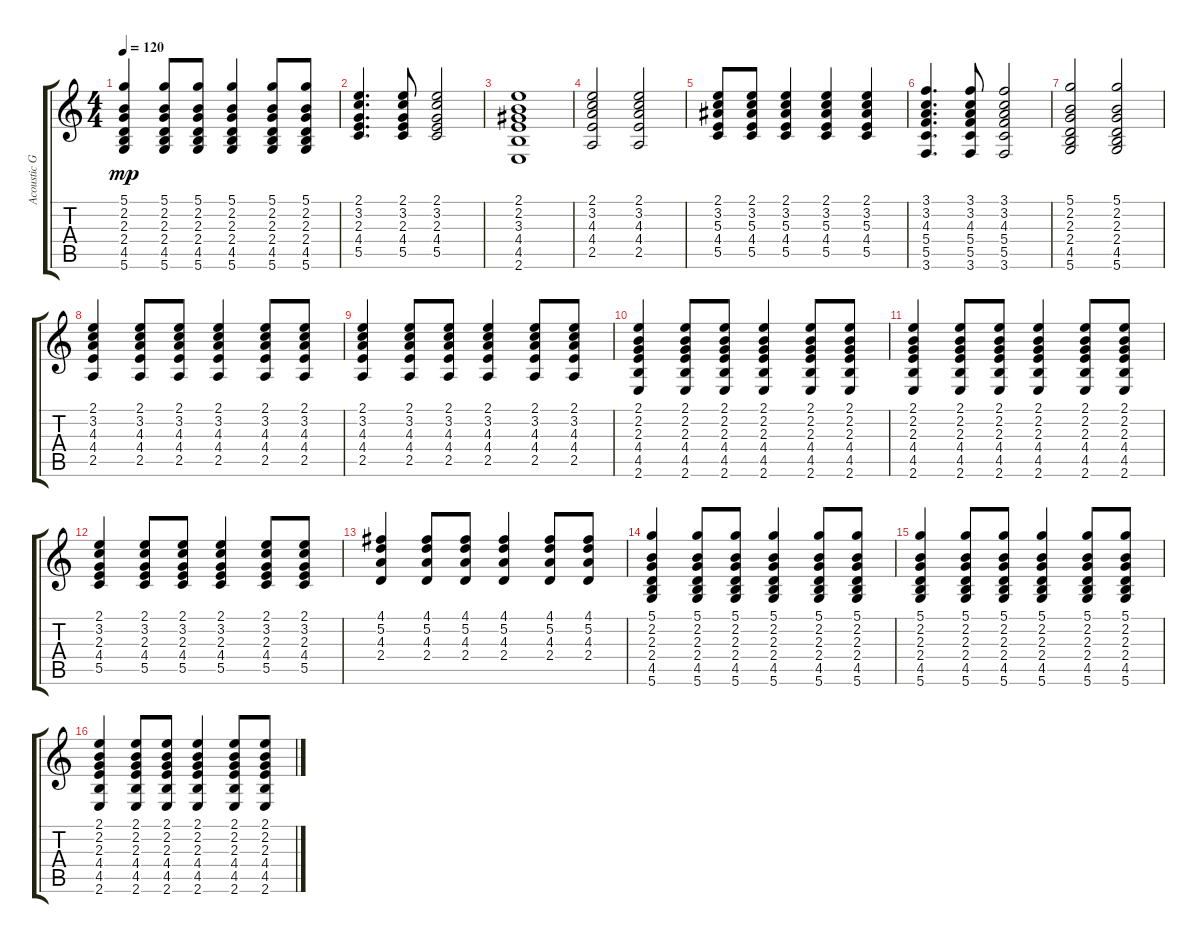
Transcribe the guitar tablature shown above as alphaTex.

\track ("Acoustic Guitar 2" "Acoustic G") {instrument acousticguitarsteel}
\staff {score tabs}
\tuning (D4 A3 F3 C3 G2 D2) {hide}
\ts (4 4)
\tempo 120
\clef g2
\ks c
(5.1 2.2 2.3 2.4 4.5 5.6).4{dy mp} (5.1 2.2 2.3 2.4 4.5 5.6).8 (5.1 2.2 2.3 2.4 4.5 5.6).8 (5.1 2.2 2.3 2.4 4.5 5.6).4 (5.1 2.2 2.3 2.4 4.5 5.6).8 (5.1 2.2 2.3 2.4 4.5 5.6).8 |
(2.1 3.2 2.3 4.4 5.5).4{d} (2.1 3.2 2.3 4.4 5.5).8 (2.1 3.2 2.3 4.4 5.5).2 |
(2.1 2.2 3.3 4.4 4.5 2.6).1 |
(2.1 3.2 4.3 4.4 2.5).2 (2.1 3.2 4.3 4.4 2.5).2 |
(2.1 3.2 5.3 4.4 5.5).8 (2.1 3.2 5.3 4.4 5.5).8 (2.1 3.2 5.3 4.4 5.5).4 (2.1 3.2 5.3 4.4 5.5).4 (2.1 3.2 5.3 4.4 5.5).4 |
(3.1 3.2 4.3 5.4 5.5 3.6).4{d} (3.1 3.2 4.3 5.4 5.5 3.6).8 (3.1 3.2 4.3 5.4 5.5 3.6).2 |
(5.1 2.2 2.3 2.4 4.5 5.6).2 (5.1 2.2 2.3 2.4 4.5 5.6).2 |
(2.1 3.2 4.3 4.4 2.5).4 (2.1 3.2 4.3 4.4 2.5).8 (2.1 3.2 4.3 4.4 2.5).8 (2.1 3.2 4.3 4.4 2.5).4 (2.1 3.2 4.3 4.4 2.5).8 (2.1 3.2 4.3 4.4 2.5).8 |
(2.1 3.2 4.3 4.4 2.5).4 (2.1 3.2 4.3 4.4 2.5).8 (2.1 3.2 4.3 4.4 2.5).8 (2.1 3.2 4.3 4.4 2.5).4 (2.1 3.2 4.3 4.4 2.5).8 (2.1 3.2 4.3 4.4 2.5).8 |
(2.1 2.2 2.3 4.4 4.5 2.6).4 (2.1 2.2 2.3 4.4 4.5 2.6).8 (2.1 2.2 2.3 4.4 4.5 2.6).8 (2.1 2.2 2.3 4.4 4.5 2.6).4 (2.1 2.2 2.3 4.4 4.5 2.6).8 (2.1 2.2 2.3 4.4 4.5 2.6).8 |
(2.1 2.2 2.3 4.4 4.5 2.6).4 (2.1 2.2 2.3 4.4 4.5 2.6).8 (2.1 2.2 2.3 4.4 4.5 2.6).8 (2.1 2.2 2.3 4.4 4.5 2.6).4 (2.1 2.2 2.3 4.4 4.5 2.6).8 (2.1 2.2 2.3 4.4 4.5 2.6).8 |
(2.1 3.2 2.3 4.4 5.5).4 (2.1 3.2 2.3 4.4 5.5).8 (2.1 3.2 2.3 4.4 5.5).8 (2.1 3.2 2.3 4.4 5.5).4 (2.1 3.2 2.3 4.4 5.5).8 (2.1 3.2 2.3 4.4 5.5).8 |
(4.1 5.2 4.3 2.4).4 (4.1 5.2 4.3 2.4).8 (4.1 5.2 4.3 2.4).8 (4.1 5.2 4.3 2.4).4 (4.1 5.2 4.3 2.4).8 (4.1 5.2 4.3 2.4).8 |
(5.1 2.2 2.3 2.4 4.5 5.6).4 (5.1 2.2 2.3 2.4 4.5 5.6).8 (5.1 2.2 2.3 2.4 4.5 5.6).8 (5.1 2.2 2.3 2.4 4.5 5.6).4 (5.1 2.2 2.3 2.4 4.5 5.6).8 (5.1 2.2 2.3 2.4 4.5 5.6).8 |
(5.1 2.2 2.3 2.4 4.5 5.6).4 (5.1 2.2 2.3 2.4 4.5 5.6).8 (5.1 2.2 2.3 2.4 4.5 5.6).8 (5.1 2.2 2.3 2.4 4.5 5.6).4 (5.1 2.2 2.3 2.4 4.5 5.6).8 (5.1 2.2 2.3 2.4 4.5 5.6).8 |
(2.1 2.2 2.3 4.4 4.5 2.6).4 (2.1 2.2 2.3 4.4 4.5 2.6).8 (2.1 2.2 2.3 4.4 4.5 2.6).8 (2.1 2.2 2.3 4.4 4.5 2.6).4 (2.1 2.2 2.3 4.4 4.5 2.6).8 (2.1 2.2 2.3 4.4 4.5 2.6).8
